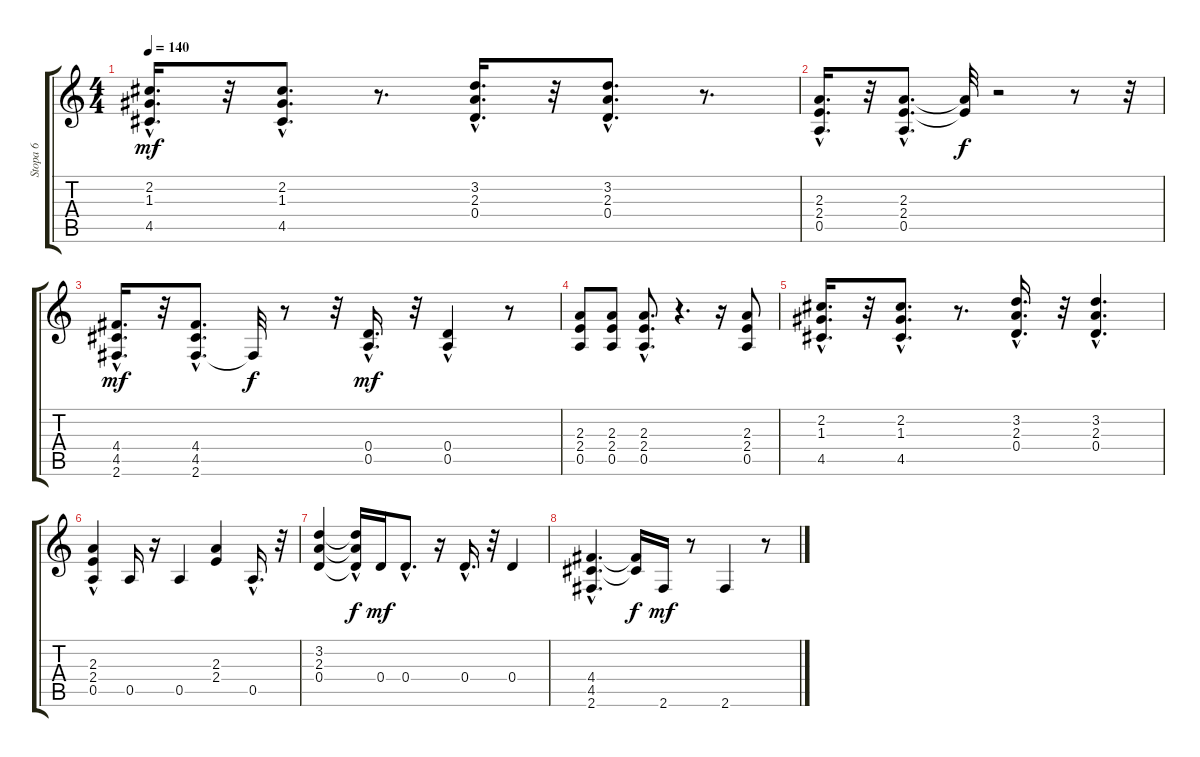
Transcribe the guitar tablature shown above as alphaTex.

\track ("Stopa 6" "Stopa 6") {instrument overdrivenguitar}
\staff {score tabs}
\tuning (E4 B3 G3 D3 A2 E2) {hide}
\ts (4 4)
\tempo 140
\clef g2
\ks c
(2.2{hac} 1.3 4.5).16{d dy mf} r.32 (2.2{hac} 1.3{hac} 4.5{hac}).8{d} r.8{d} (3.2{hac} 2.3{hac} 0.4{hac}).16{d} r.32 (3.2{hac} 2.3{hac} 0.4{hac}).8{d} r.8{d} |
(2.3{hac} 2.4{hac} 0.5{hac}).16{d} r.32 (2.3{hac} 2.4{hac} 0.5{hac}).8{d} (2.3{t} 2.4{t}).32{dy f} r.2 r.8 r.32 |
(4.4{hac} 4.5{hac} 2.6{hac}).16{d dy mf} r.32 (4.4{hac} 4.5 2.6{hac}).8{d} 2.6{t}.32{dy f} r.8 r.32 (0.4{hac} 0.5).16{d dy mf} r.32 (0.4 0.5{hac}).4 r.8 |
(2.3 2.4 0.5).8 (2.3 2.4 0.5).8 (2.3{hac} 2.4 0.5).8{d} r.4{d} r.16 (2.3 2.4 0.5).8 |
(2.2{hac} 1.3 4.5).16{d} r.32 (2.2{hac} 1.3{hac} 4.5{hac}).8{d} r.8{d} (3.2{hac} 2.3{hac} 0.4{hac}).16{d} r.32 (3.2{hac} 2.3{hac} 0.4{hac}).4{d} |
(2.3 2.4 0.5{hac}).4 0.5.16 r.16 0.5.4 (2.3 2.4).4 0.5{hac}.16{d} r.32 |
(3.2 2.3 0.4).4 (3.2{hac t} 2.3{hac t} 0.4{t}).16{dy f} 0.4.16{dy mf} 0.4{hac}.8{d} r.16 0.4{hac}.16{d} r.32 0.4.4 |
(4.4{hac} 4.5{hac} 2.6{hac}).4{d} (4.4{t} 4.5{t}).16{dy f} 2.6.16{dy mf} r.8 2.6.4 r.8
